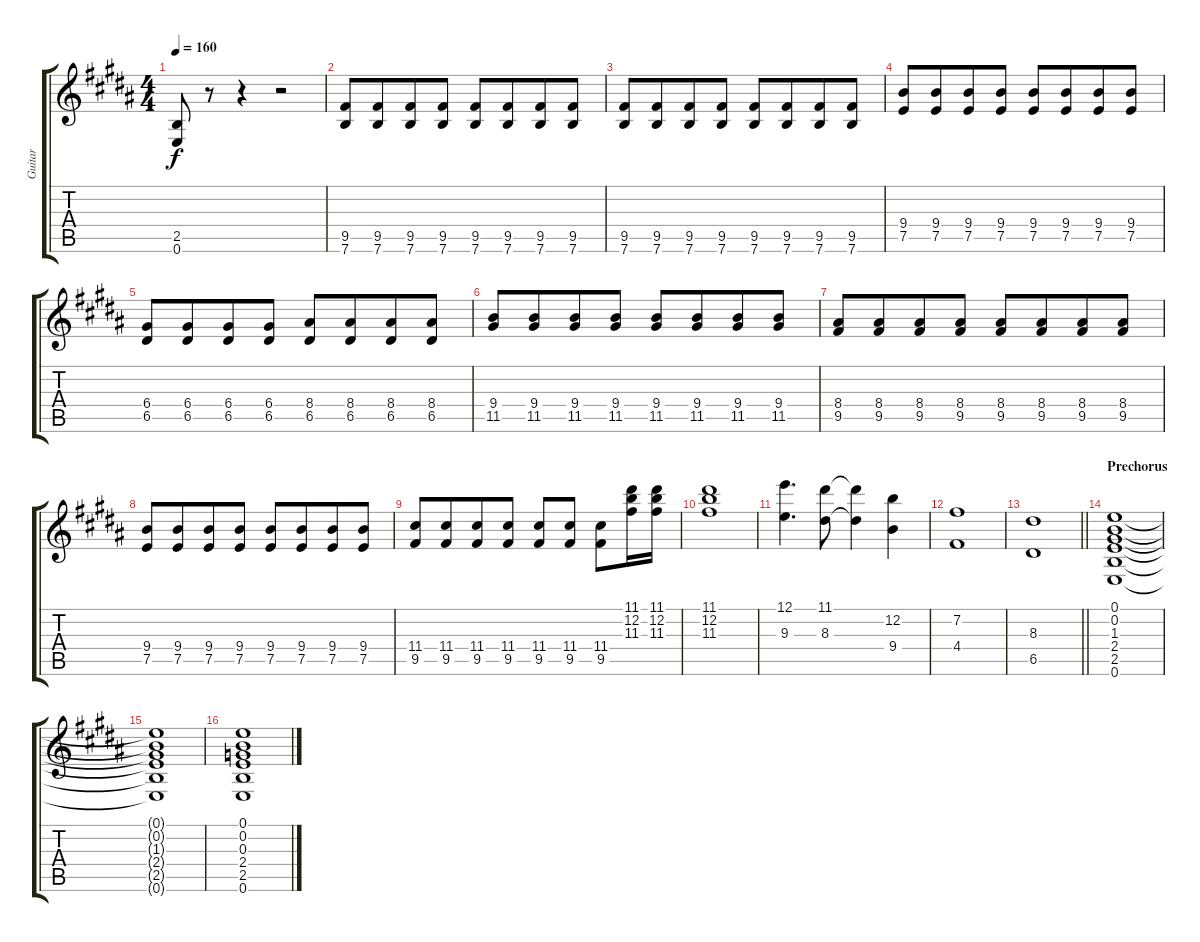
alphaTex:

\track ("Guitar" "Guitar") {instrument distortionguitar}
\staff {score tabs}
\tuning (E4 B3 G3 D3 A2 E2) {hide}
\ts (4 4)
\tempo 160
\clef g2
\ks b
(2.5 0.6).8{dy f} r.8 r.4 r.2 |
(9.5 7.6).8 (9.5 7.6).8{beam merge} (9.5 7.6).8 (9.5 7.6).8 (9.5 7.6).8 (9.5 7.6).8{beam merge} (9.5 7.6).8 (9.5 7.6).8 |
(9.5 7.6).8 (9.5 7.6).8{beam merge} (9.5 7.6).8 (9.5 7.6).8 (9.5 7.6).8 (9.5 7.6).8{beam merge} (9.5 7.6).8 (9.5 7.6).8 |
(9.4 7.5).8 (9.4 7.5).8{beam merge} (9.4 7.5).8 (9.4 7.5).8 (9.4 7.5).8 (9.4 7.5).8{beam merge} (9.4 7.5).8 (9.4 7.5).8 |
(6.4 6.5).8 (6.4 6.5).8{beam merge} (6.4 6.5).8 (6.4 6.5).8 (8.4 6.5).8 (8.4 6.5).8{beam merge} (8.4 6.5).8 (8.4 6.5).8 |
(9.4 11.5).8 (9.4 11.5).8{beam merge} (9.4 11.5).8 (9.4 11.5).8 (9.4 11.5).8 (9.4 11.5).8{beam merge} (9.4 11.5).8 (9.4 11.5).8 |
(8.4 9.5).8 (8.4 9.5).8{beam merge} (8.4 9.5).8 (8.4 9.5).8 (8.4 9.5).8 (8.4 9.5).8{beam merge} (8.4 9.5).8 (8.4 9.5).8 |
(9.4 7.5).8 (9.4 7.5).8{beam merge} (9.4 7.5).8 (9.4 7.5).8 (9.4 7.5).8 (9.4 7.5).8{beam merge} (9.4 7.5).8 (9.4 7.5).8 |
(11.4 9.5).8 (11.4 9.5).8{beam merge} (11.4 9.5).8 (11.4 9.5).8 (11.4 9.5).8 (11.4 9.5).8 (11.4 9.5).8 (11.1 12.2 11.3).16 (11.1 12.2 11.3).16 |
(11.1 12.2 11.3).1 |
(12.1 9.3).4{d} (11.1 8.3).8 (11.1{t} 8.3{t}).4 (12.2 9.4).4 |
(7.2 4.4).1 |
\barLineRight lightlight
(8.3 6.5).1 |
\section ("" "Prechorus")
(0.1 0.2 1.3 2.4 2.5 0.6).1 |
(0.1{t} 0.2{t} 1.3{t} 2.4{t} 2.5{t} 0.6{t}).1 |
(0.1 0.2 0.3 2.4 2.5 0.6).1
